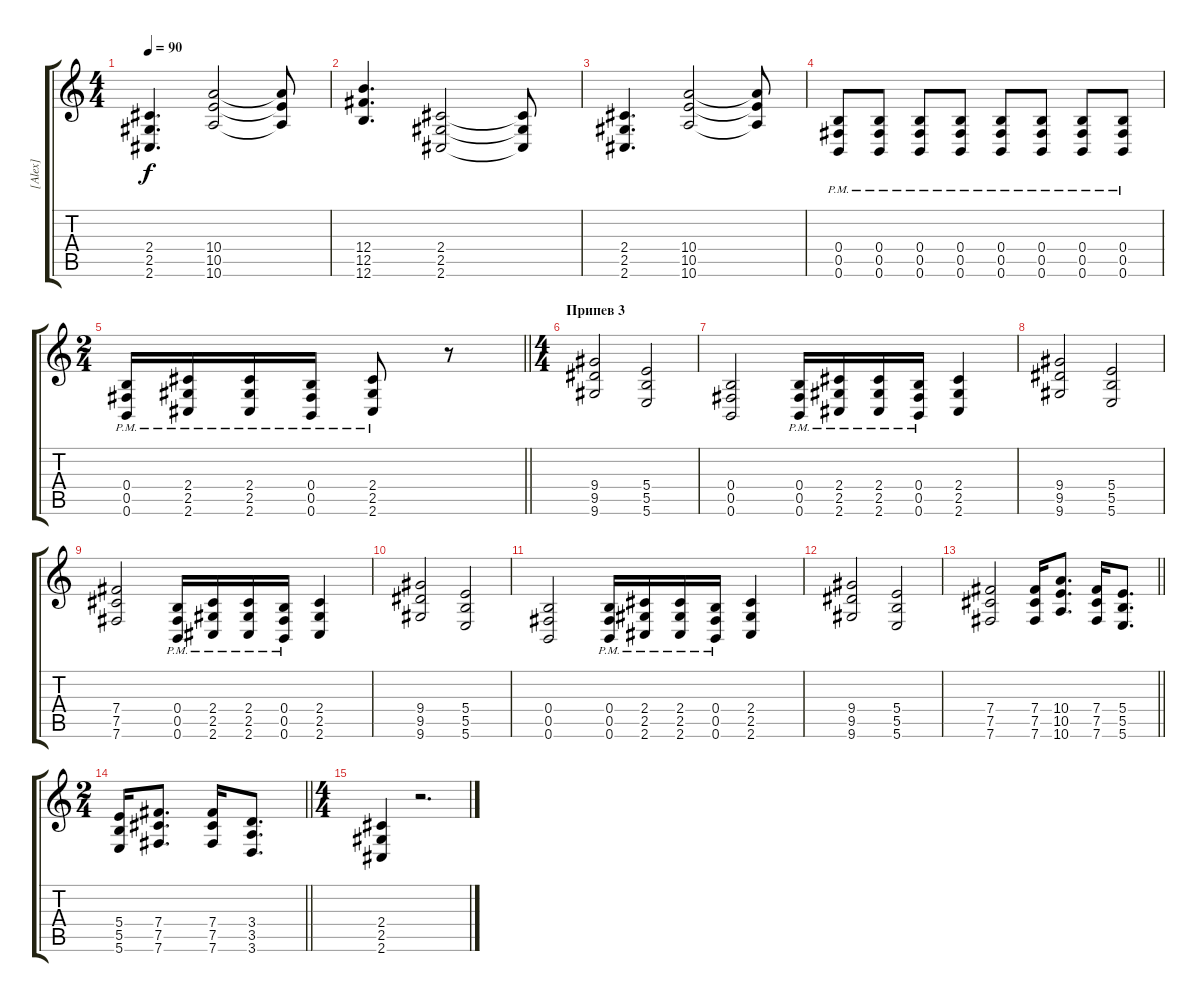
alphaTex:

\track ("[Alex]" "[Alex]") {instrument distortionguitar}
\staff {score tabs}
\tuning (Db4 Ab3 E3 B2 Gb2 B1) {hide}
\ts (4 4)
\tempo 90
\clef g2
\ks c
(2.4 2.5 2.6).4{d dy f} (10.4 10.5 10.6).2 (10.4{t} 10.5{t} 10.6{t}).8 |
(12.4 12.5 12.6).4{d} (2.4 2.5 2.6).2 (2.4{t} 2.5{t} 2.6{t}).8 |
(2.4 2.5 2.6).4{d} (10.4 10.5 10.6).2 (10.4{t} 10.5{t} 10.6{t}).8 |
(0.4{pm} 0.5{pm} 0.6{pm}).8 (0.4{pm} 0.5{pm} 0.6{pm}).8 (0.4{pm} 0.5{pm} 0.6{pm}).8 (0.4{pm} 0.5{pm} 0.6{pm}).8 (0.4{pm} 0.5{pm} 0.6{pm}).8 (0.4{pm} 0.5{pm} 0.6{pm}).8 (0.4{pm} 0.5{pm} 0.6{pm}).8 (0.4{pm} 0.5{pm} 0.6{pm}).8 |
\ts (2 4)
\barLineRight lightlight
(0.4{pm} 0.5{pm} 0.6{pm}).16{volume 13} (2.4{pm} 2.5{pm} 2.6{pm}).16 (2.4{pm} 2.5{pm} 2.6{pm}).16 (0.4{pm} 0.5{pm} 0.6{pm}).16 (2.4{pm} 2.5{pm} 2.6{pm}).8 r.8 |
\ts (4 4)
\section ("" "Припев 3")
(9.4 9.5 9.6).2 (5.4 5.5 5.6).2 |
(0.4 0.5 0.6).2 (0.4{pm} 0.5{pm} 0.6{pm}).16 (2.4{pm} 2.5{pm} 2.6{pm}).16 (2.4{pm} 2.5{pm} 2.6{pm}).16 (0.4{pm} 0.5{pm} 0.6{pm}).16 (2.4 2.5 2.6).4 |
(9.4 9.5 9.6).2 (5.4 5.5 5.6).2 |
(7.4 7.5 7.6).2 (0.4{pm} 0.5{pm} 0.6{pm}).16 (2.4{pm} 2.5{pm} 2.6{pm}).16 (2.4{pm} 2.5{pm} 2.6{pm}).16 (0.4{pm} 0.5{pm} 0.6{pm}).16 (2.4 2.5 2.6).4 |
(9.4 9.5 9.6).2 (5.4 5.5 5.6).2 |
(0.4 0.5 0.6).2 (0.4{pm} 0.5{pm} 0.6{pm}).16 (2.4{pm} 2.5{pm} 2.6{pm}).16 (2.4{pm} 2.5{pm} 2.6{pm}).16 (0.4{pm} 0.5{pm} 0.6{pm}).16 (2.4 2.5 2.6).4 |
(9.4 9.5 9.6).2 (5.4 5.5 5.6).2 |
\barLineRight lightlight
(7.4 7.5 7.6).2 (7.4 7.5 7.6).16 (10.4 10.5 10.6).8{d} (7.4 7.5 7.6).16 (5.4 5.5 5.6).8{d} |
\ts (2 4)
\barLineRight lightlight
(5.4 5.5 5.6).16 (7.4 7.5 7.6).8{d} (7.4 7.5 7.6).16 (3.4 3.5 3.6).8{d} |
\ts (4 4)
(2.4 2.5 2.6).4 r.2{d}
